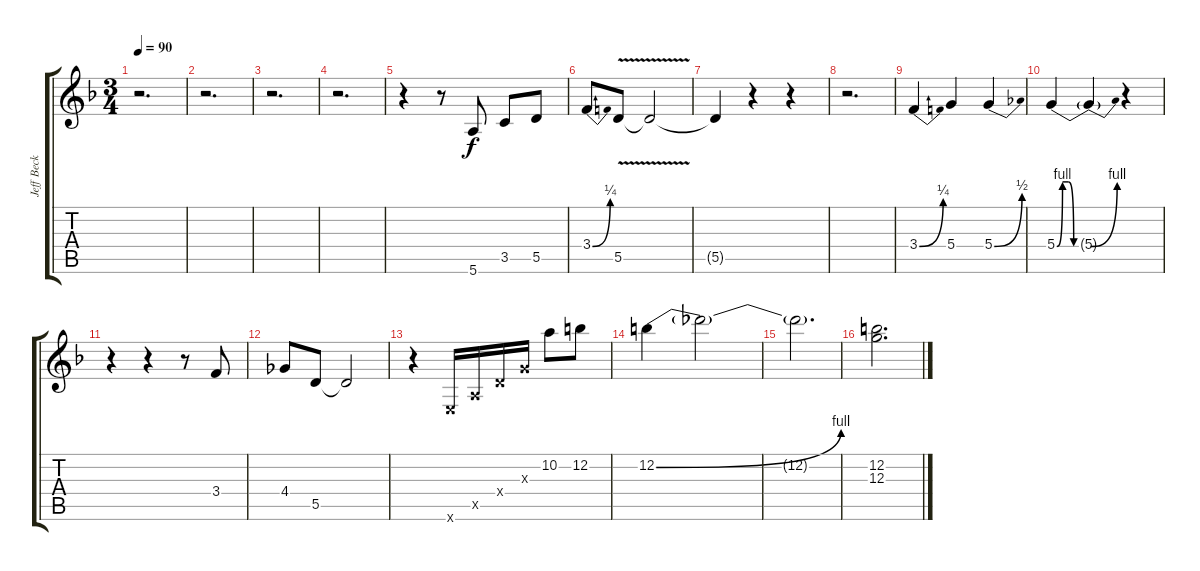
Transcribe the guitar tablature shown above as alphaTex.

\track ("Jeff Beck (Guitar)" "Jeff Beck ") {instrument acousticguitarsteel}
\staff {score tabs}
\tuning (E4 B3 G3 D3 A2 E2) {hide}
\ts (3 4)
\tempo 90
\clef g2
\ks f
r.2{d dy f} |
r.2{d} |
r.2{d} |
r.2{d} |
r.4 r.8 5.6.8 3.5.8 5.5.8 |
3.4{be (bend 0 0 60 1)}.8 5.5{v}.8 5.5{t}.2 |
5.5{t}.4 r.4 r.4 |
r.2{d} |
3.4{be (bend 0 0 60 1)}.4 5.4.4 5.4{be (bend 0 0 60 2)}.4 |
5.4{be (custom 0 0 10 4 20 4 30 0 60 0)}.4 5.4{be (bend 0 0 60 4) t}.4 r.4 |
r.4 r.4 r.8 3.4.8 |
4.4.8 5.5.8 5.5{t}.2 |
r.4 0.6{x}.16 0.5{x}.16 0.4{x}.16 0.3{x}.16 10.2.8 12.2.8 |
12.2{be (bend 0 0 60 4)}.4 12.2{t}.2 |
12.2{t}.2{d} |
(12.2 12.3).2{d}
